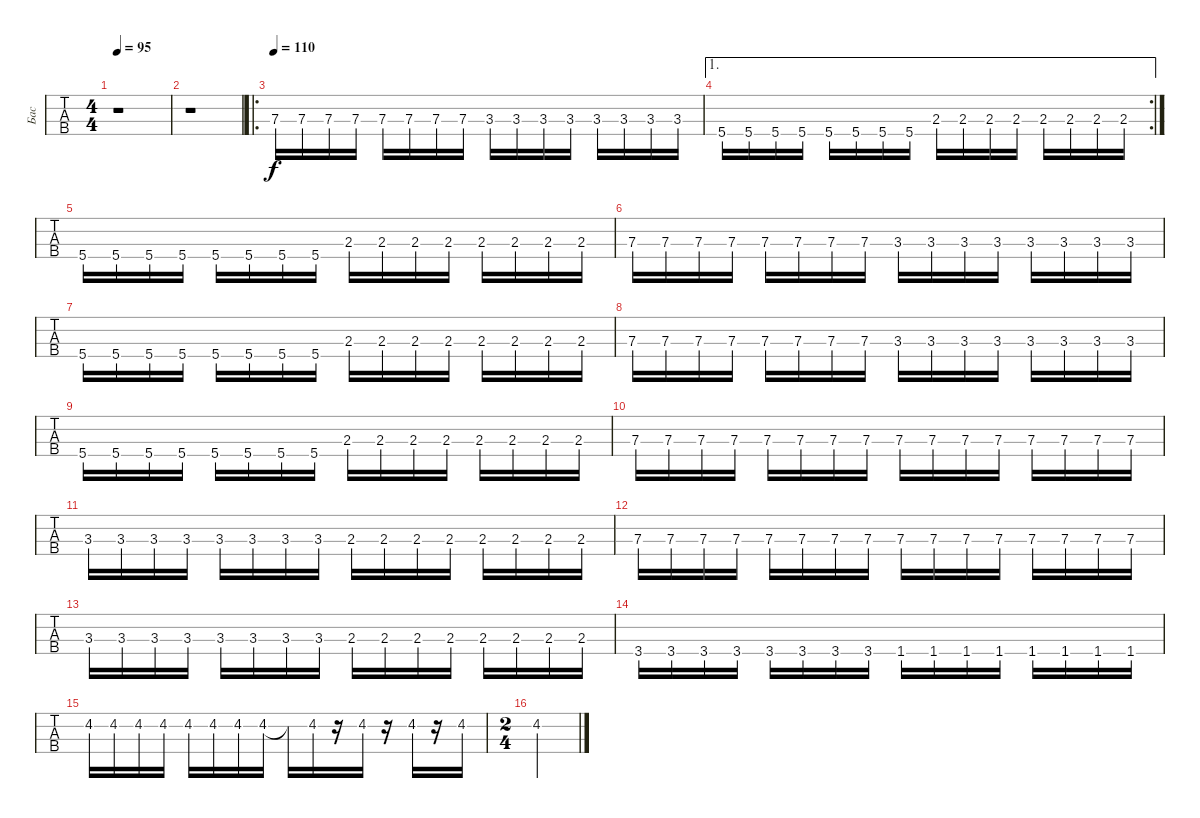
\track ("Бас" "Бас") {instrument electricbassfinger}
\staff {tabs}
\tuning (G2 D2 A1 E1) {hide}
\ts (4 4)
\tempo 95
\clef f4
\ks c
r.1{dy f} |
r.1 |
\ro
\tempo 110
7.3.16 7.3.16 7.3.16 7.3.16 7.3.16 7.3.16 7.3.16 7.3.16 3.3.16 3.3.16 3.3.16 3.3.16 3.3.16 3.3.16 3.3.16 3.3.16 |
\ae 1
\rc 2
5.4.16 5.4.16 5.4.16 5.4.16 5.4.16 5.4.16 5.4.16 5.4.16 2.3.16 2.3.16 2.3.16 2.3.16 2.3.16 2.3.16 2.3.16 2.3.16 |
5.4.16 5.4.16 5.4.16 5.4.16 5.4.16 5.4.16 5.4.16 5.4.16 2.3.16 2.3.16 2.3.16 2.3.16 2.3.16 2.3.16 2.3.16 2.3.16 |
7.3.16 7.3.16 7.3.16 7.3.16 7.3.16 7.3.16 7.3.16 7.3.16 3.3.16 3.3.16 3.3.16 3.3.16 3.3.16 3.3.16 3.3.16 3.3.16 |
5.4.16 5.4.16 5.4.16 5.4.16 5.4.16 5.4.16 5.4.16 5.4.16 2.3.16 2.3.16 2.3.16 2.3.16 2.3.16 2.3.16 2.3.16 2.3.16 |
7.3.16 7.3.16 7.3.16 7.3.16 7.3.16 7.3.16 7.3.16 7.3.16 3.3.16 3.3.16 3.3.16 3.3.16 3.3.16 3.3.16 3.3.16 3.3.16 |
5.4.16 5.4.16 5.4.16 5.4.16 5.4.16 5.4.16 5.4.16 5.4.16 2.3.16 2.3.16 2.3.16 2.3.16 2.3.16 2.3.16 2.3.16 2.3.16 |
7.3.16 7.3.16 7.3.16 7.3.16 7.3.16 7.3.16 7.3.16 7.3.16 7.3.16 7.3.16 7.3.16 7.3.16 7.3.16 7.3.16 7.3.16 7.3.16 |
3.3.16 3.3.16 3.3.16 3.3.16 3.3.16 3.3.16 3.3.16 3.3.16 2.3.16 2.3.16 2.3.16 2.3.16 2.3.16 2.3.16 2.3.16 2.3.16 |
7.3.16 7.3.16 7.3.16 7.3.16 7.3.16 7.3.16 7.3.16 7.3.16 7.3.16 7.3.16 7.3.16 7.3.16 7.3.16 7.3.16 7.3.16 7.3.16 |
3.3.16 3.3.16 3.3.16 3.3.16 3.3.16 3.3.16 3.3.16 3.3.16 2.3.16 2.3.16 2.3.16 2.3.16 2.3.16 2.3.16 2.3.16 2.3.16 |
3.4.16 3.4.16 3.4.16 3.4.16 3.4.16 3.4.16 3.4.16 3.4.16 1.4.16 1.4.16 1.4.16 1.4.16 1.4.16 1.4.16 1.4.16 1.4.16 |
4.2.16 4.2.16 4.2.16 4.2.16 4.2.16 4.2.16 4.2.16 4.2.16 4.2{t}.16 4.2.16 r.16 4.2.16 r.16 4.2.16 r.16 4.2.16 |
\ts (2 4)
4.2.2
